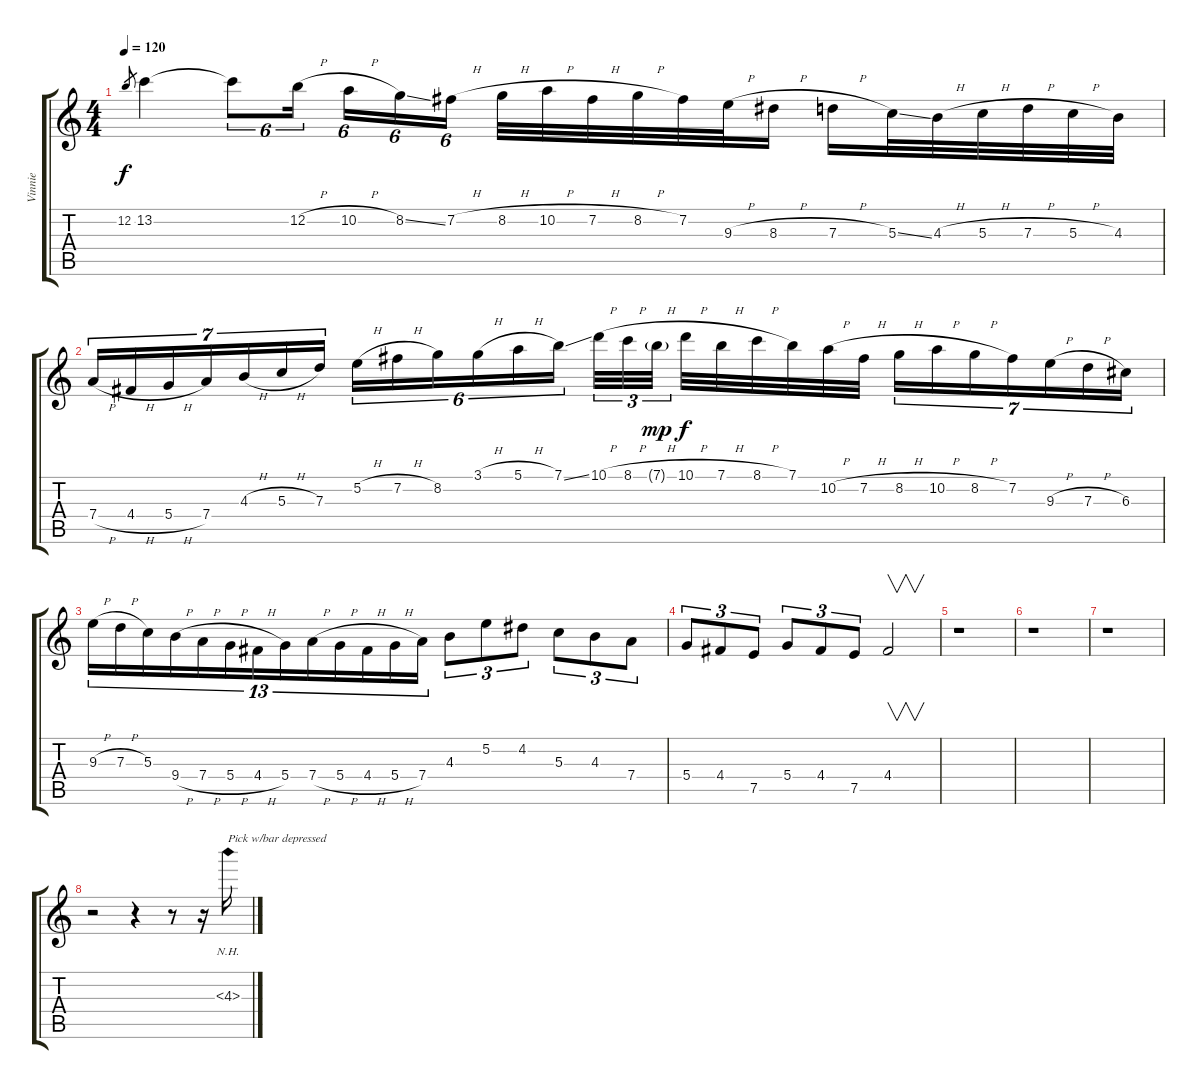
\track ("Vinnie" "Vinnie") {instrument distortionguitar}
\staff {score tabs}
\tuning (E4 B3 G3 D3 A2 E2) {hide}
\ts (4 4)
\tempo 120
\clef g2
\ks c
12.2.8{gr dy f} 13.2.4 13.2{t}.8{tu (6 4)} 12.2{h}.16{tu (6 4)} 10.2{h}.16{tu (6 4)} 8.2{ss}.16{tu (6 4)} 7.2{h}.16{tu (6 4)} 8.2{h}.32 10.2{h}.32 7.2{h}.32 8.2{h}.32 7.2.32 9.3{h}.32 8.3{h}.16 7.3{h}.16 5.3{ss}.32 4.3{h}.32 5.3{h}.32 7.3{h}.32 5.3{h}.32 4.3.32 |
7.4{h}.16{tu (7 4)} 4.4{h}.16{tu (7 4)} 5.4{h}.16{tu (7 4)} 7.4.16{tu (7 4)} 4.3{h}.16{tu (7 4)} 5.3{h}.16{tu (7 4)} 7.3.16{tu (7 4)} 5.2{h}.16{tu (6 4)} 7.2{h}.16{tu (6 4)} 8.2.16{tu (6 4)} 3.1{h}.16{tu (6 4)} 5.1{h}.16{tu (6 4)} 7.1{ss}.16{tu (6 4)} 10.1{h}.32{tu (3 2)} 8.1{h}.32{tu (3 2)} 7.1{h g}.32{tu (3 2) dy mp} 10.1{h}.32{dy f} 7.1{h}.32 8.1{h}.32 7.1.32 10.2{h}.32 7.2{h}.32 8.2{h}.16{tu (7 4)} 10.2{h}.16{tu (7 4)} 8.2{h}.16{tu (7 4)} 7.2.16{tu (7 4)} 9.3{h}.16{tu (7 4)} 7.3{h}.16{tu (7 4)} 6.3.16{tu (7 4)} |
9.3{h}.16{tu (13 8)} 7.3{h}.16{tu (13 8)} 5.3.16{tu (13 8)} 9.4{h}.16{tu (13 8)} 7.4{h}.16{tu (13 8)} 5.4{h}.16{tu (13 8)} 4.4{h}.16{tu (13 8)} 5.4.16{tu (13 8)} 7.4{h}.16{tu (13 8)} 5.4{h}.16{tu (13 8)} 4.4{h}.16{tu (13 8)} 5.4{h}.16{tu (13 8)} 7.4.16{tu (13 8)} 4.3.8{tu (3 2)} 5.2.8{tu (3 2)} 4.2.8{tu (3 2)} 5.3.8{tu (3 2)} 4.3.8{tu (3 2)} 7.4.8{tu (3 2)} |
5.4.8{tu (3 2)} 4.4.8{tu (3 2)} 7.5.8{tu (3 2)} 5.4.8{tu (3 2)} 4.4.8{tu (3 2)} 7.5.8{tu (3 2)} 4.4.2{v} |
r.1 |
r.1 |
r.1 |
r.2 r.4 r.8 r.16 4.3{nh}.16{txt "Pick w/bar depressed"}
